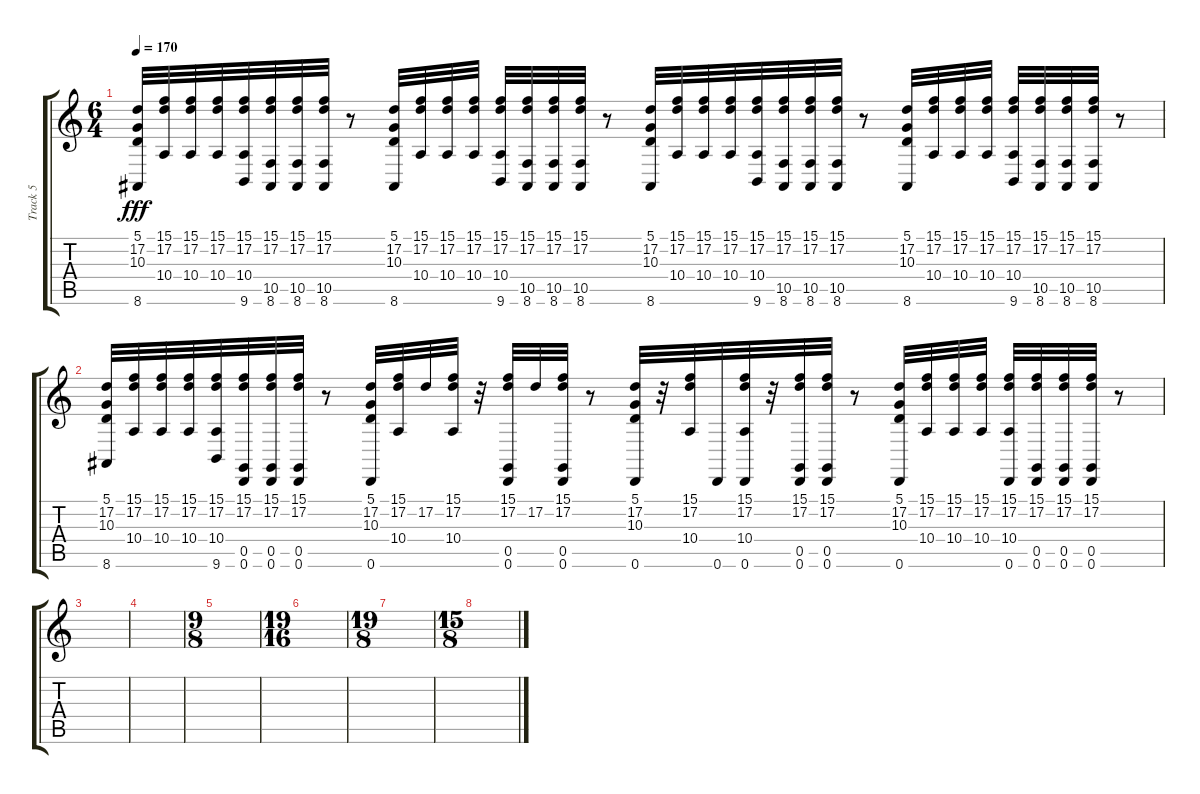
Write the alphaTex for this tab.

\track ("Track 5" "Track 5") {instrument xylophone}
\staff {score tabs}
\tuning (D4 A3 E3 B2 G2 D2) {hide}
\ts (6 4)
\tempo 170
\clef g2
\ks c
(5.1 17.2 10.3 8.6).32{dy fff volume 0} (15.1 17.2 10.4).32 (15.1 17.2 10.4).32 (15.1 17.2 10.4).32 (15.1 17.2 10.4 9.6).32 (15.1 17.2 10.5 8.6).32 (15.1 17.2 10.5 8.6).32 (15.1 17.2 10.5 8.6).32 r.8 (5.1 17.2 10.3 8.6).32 (15.1 17.2 10.4).32 (15.1 17.2 10.4).32 (15.1 17.2 10.4).32 (15.1 17.2 10.4 9.6).32 (15.1 17.2 10.5 8.6).32 (15.1 17.2 10.5 8.6).32 (15.1 17.2 10.5 8.6).32 r.8 (5.1 17.2 10.3 8.6).32 (15.1 17.2 10.4).32 (15.1 17.2 10.4).32 (15.1 17.2 10.4).32 (15.1 17.2 10.4 9.6).32 (15.1 17.2 10.5 8.6).32 (15.1 17.2 10.5 8.6).32 (15.1 17.2 10.5 8.6).32 r.8 (5.1 17.2 10.3 8.6).32 (15.1 17.2 10.4).32 (15.1 17.2 10.4).32 (15.1 17.2 10.4).32 (15.1 17.2 10.4 9.6).32 (15.1 17.2 10.5 8.6).32 (15.1 17.2 10.5 8.6).32 (15.1 17.2 10.5 8.6).32 r.8 |
(5.1 17.2 10.3 8.6).32 (15.1 17.2 10.4).32 (15.1 17.2 10.4).32 (15.1 17.2 10.4).32 (15.1 17.2 10.4 9.6).32 (15.1 17.2 0.5 0.6).32 (15.1 17.2 0.5 0.6).32 (15.1 17.2 0.5 0.6).32 r.8 (5.1 17.2 10.3 0.6).32 (15.1 17.2 10.4).32 17.2.32 (15.1 17.2 10.4).32 r.32 (15.1 17.2 0.5 0.6).32 17.2.32 (15.1 17.2 0.5 0.6).32 r.8 (5.1 17.2 10.3 0.6).32 r.32 (15.1 17.2 10.4).32 0.6.32 (15.1 17.2 10.4 0.6).32 r.32 (15.1 17.2 0.5 0.6).32 (15.1 17.2 0.5 0.6).32 r.8 (5.1 17.2 10.3 0.6).32 (15.1 17.2 10.4).32 (15.1 17.2 10.4).32 (15.1 17.2 10.4).32 (15.1 17.2 10.4 0.6).32 (15.1 17.2 0.5 0.6).32 (15.1 17.2 0.5 0.6).32 (15.1 17.2 0.5 0.6).32 r.8 |
|
|
\ts (9 8)
|
\ts (19 16)
|
\ts (19 8)
|
\ts (15 8)
